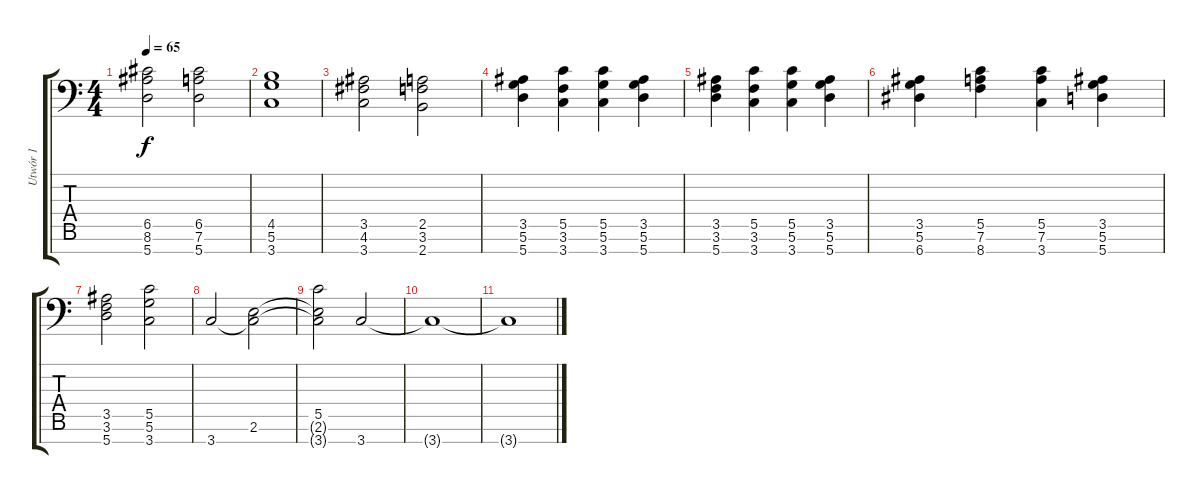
\track ("Utwór 1" "Utwór 1") {instrument distortionguitar}
\staff {score tabs}
\tuning (D4 A3 F3 C3 G2 D2 A1) {hide}
\ts (4 4)
\tempo 65
\clef f4
\ks c
(6.5 8.6 5.7).2{dy f} (6.5 7.6 5.7).2 |
(4.5 5.6 3.7).1 |
(3.5 4.6 3.7).2 (2.5 3.6 2.7).2 |
(3.5 5.6 5.7).4 (5.5 3.6 3.7).4 (5.5 5.6 3.7).4 (3.5 5.6 5.7).4 |
(3.5 3.6 5.7).4 (5.5 3.6 3.7).4 (5.5 5.6 3.7).4 (3.5 5.6 5.7).4 |
(3.5 5.6 6.7).4 (5.5 7.6 8.7).4 (5.5 7.6 3.7).4 (3.5 5.6 5.7).4 |
(3.5 3.6 5.7).2 (5.5 5.6 3.7).2 |
3.7.2 (2.6 3.7{t}).2 |
(5.5 2.6{t} 3.7{t}).2 3.7.2 |
3.7{t}.1 |
3.7{t}.1
